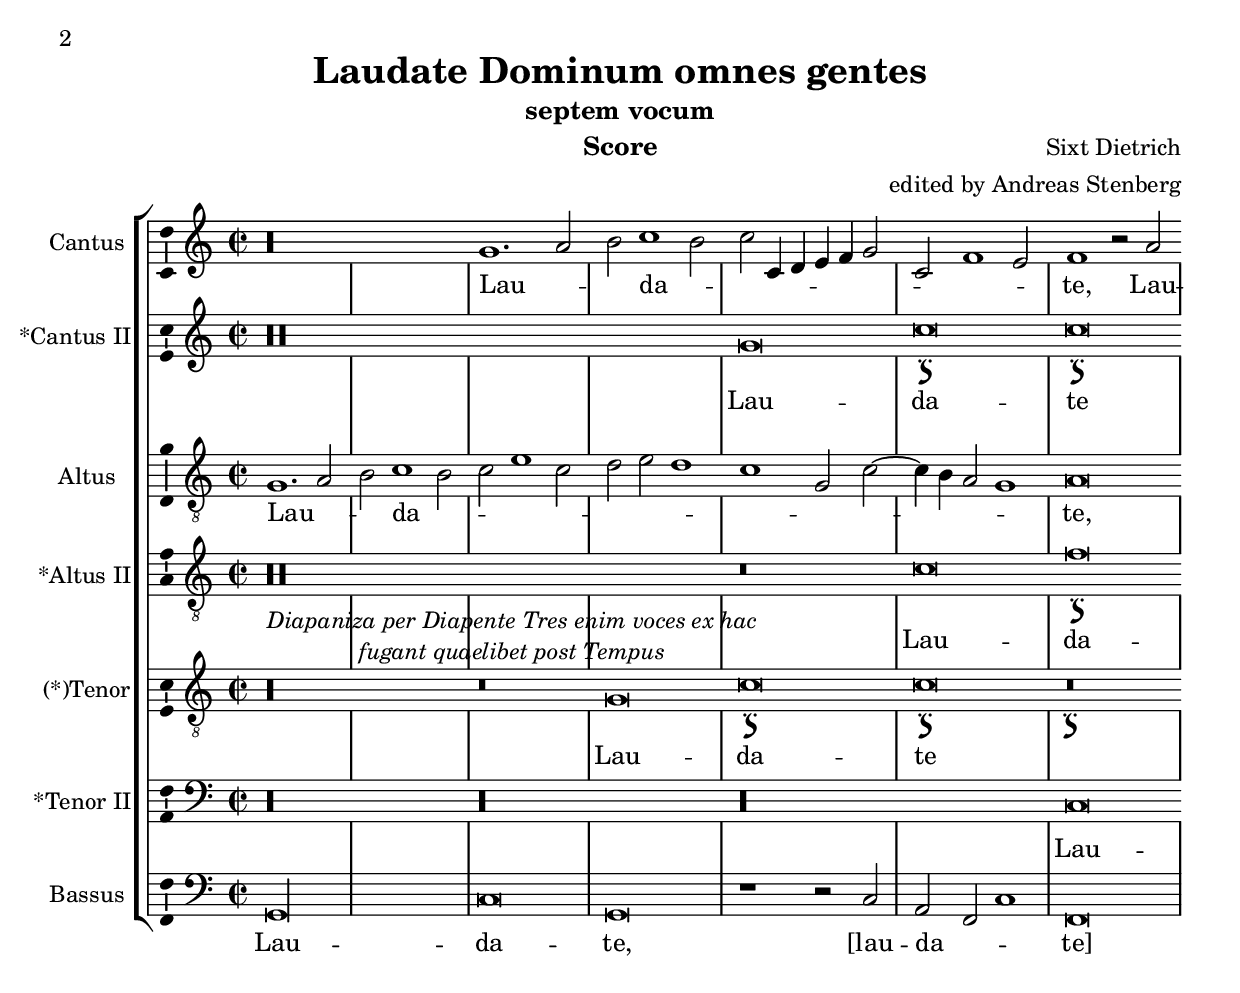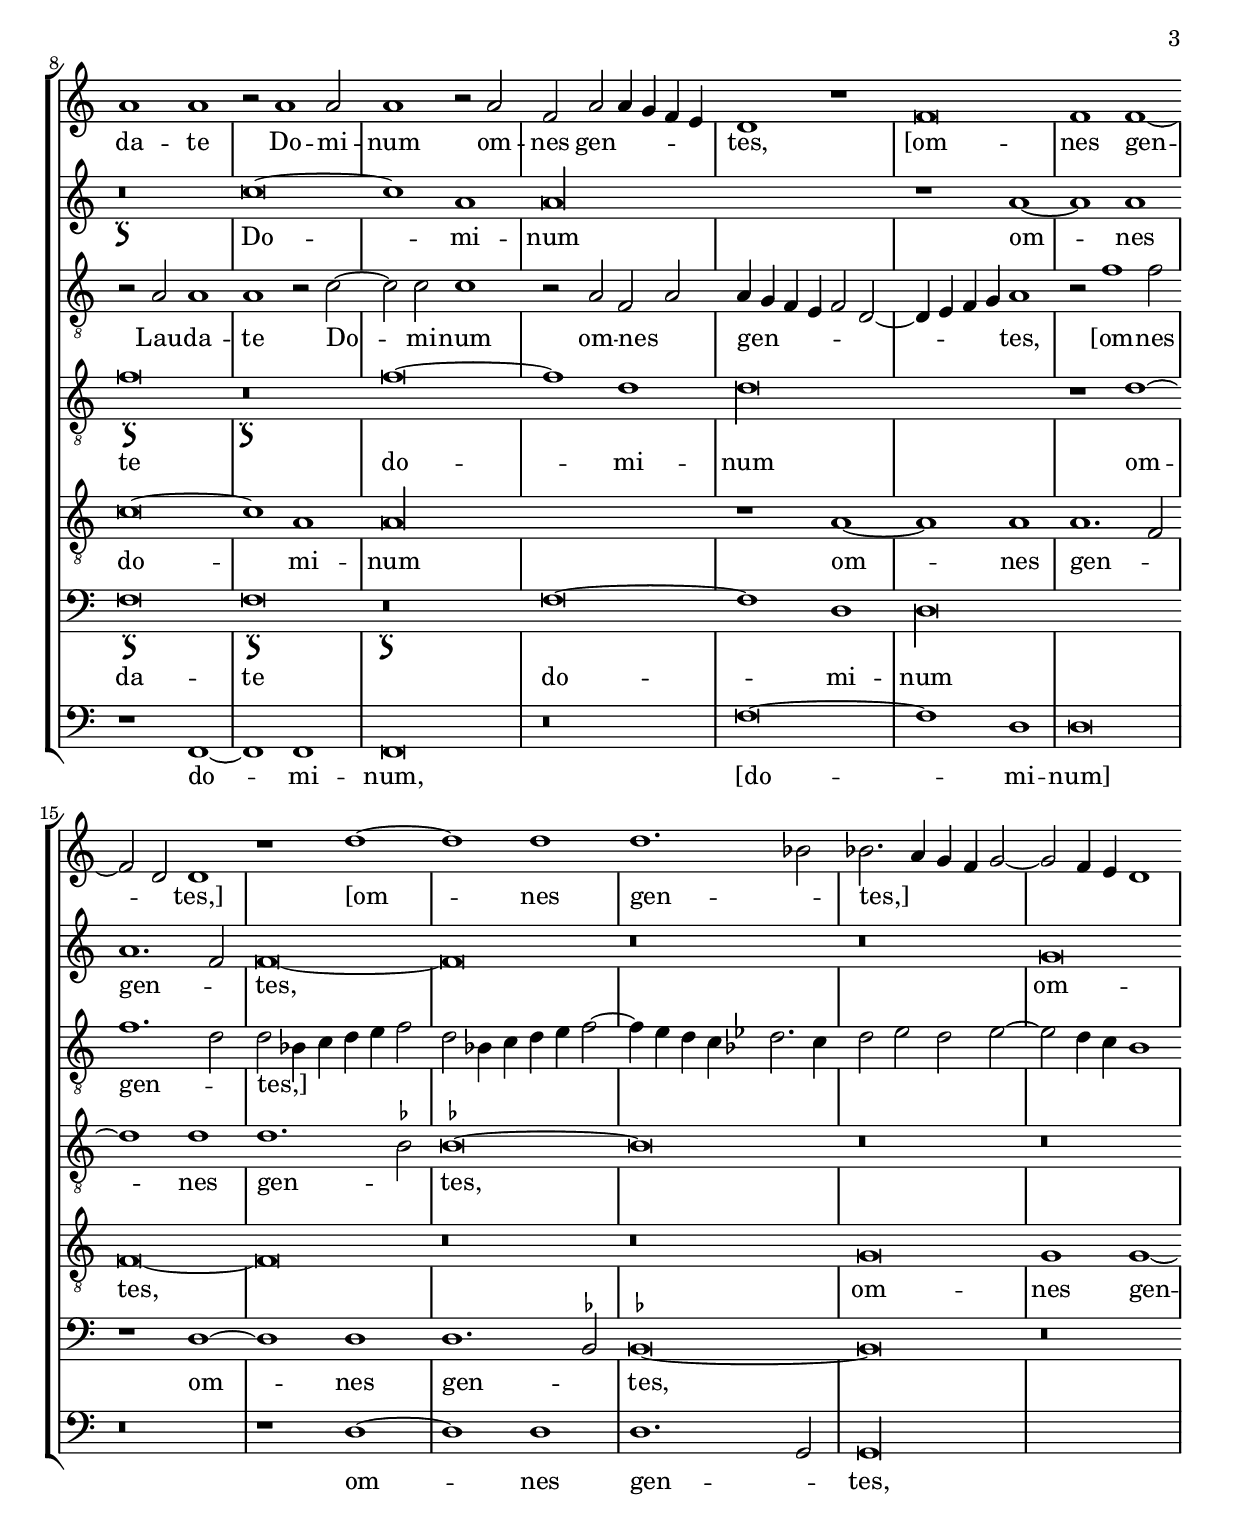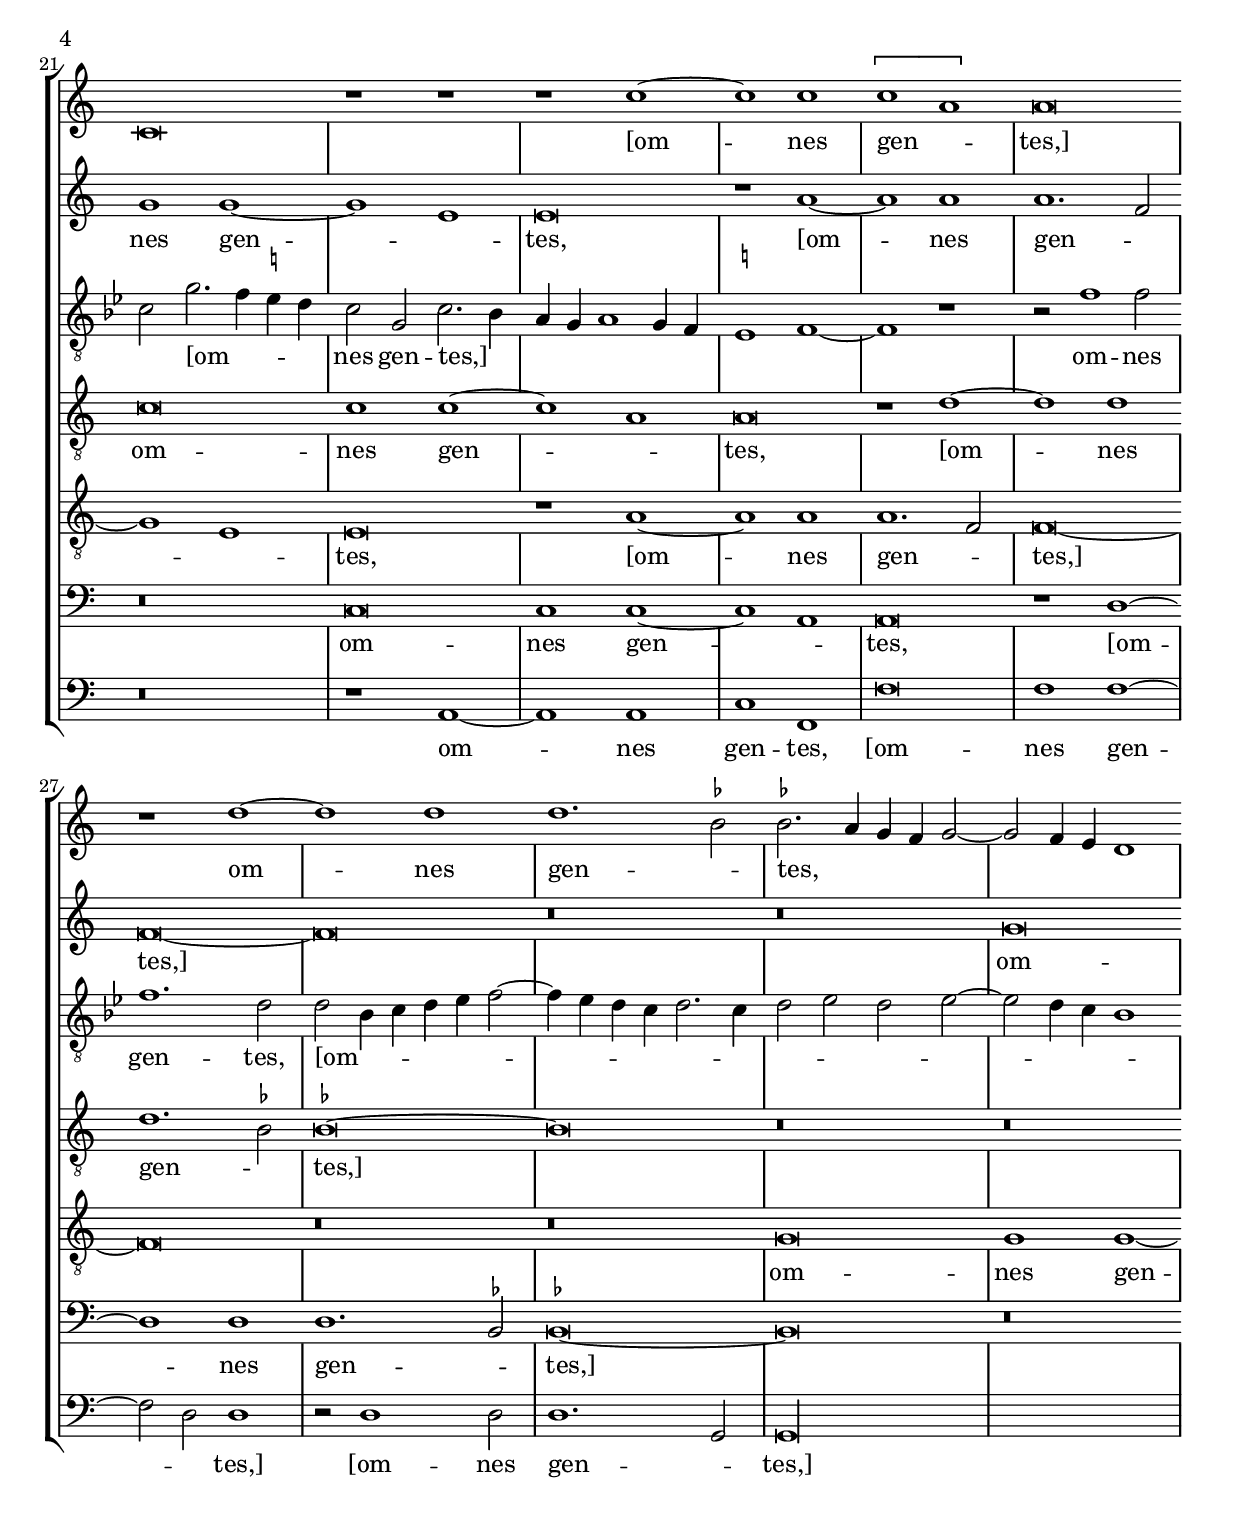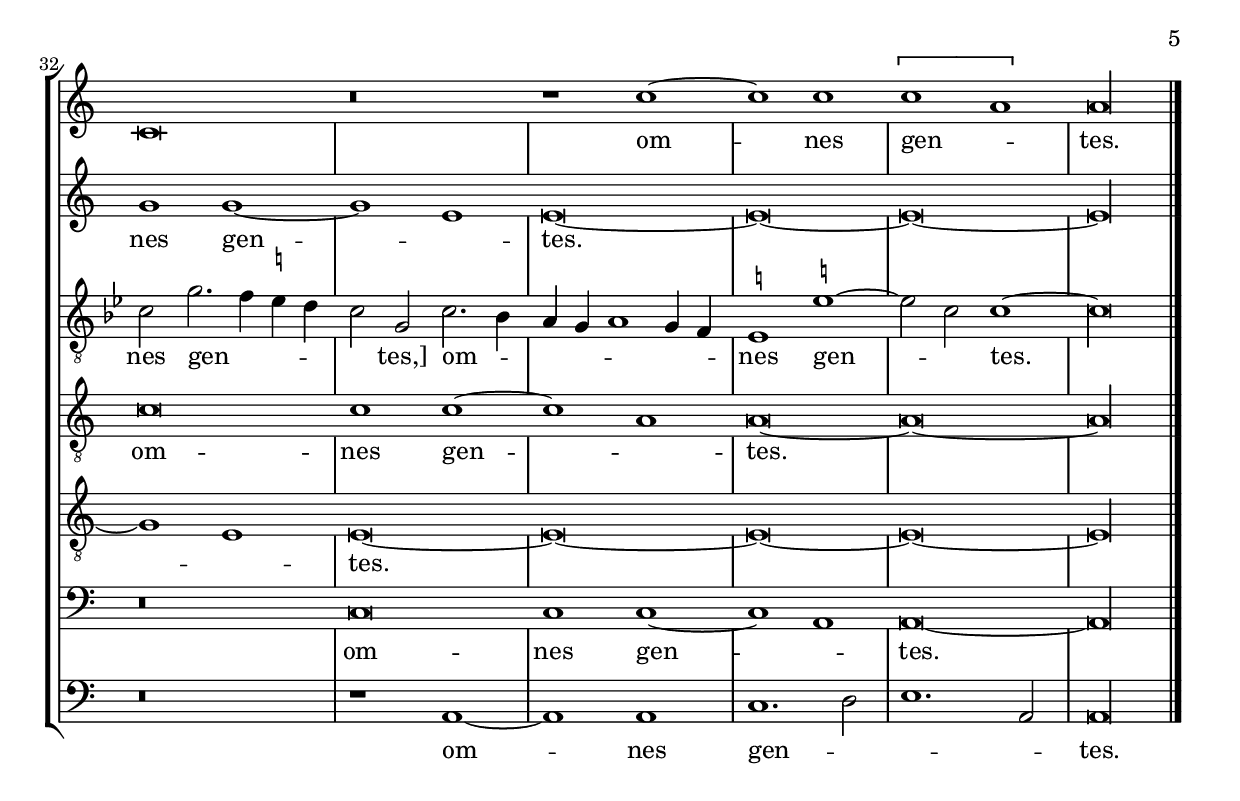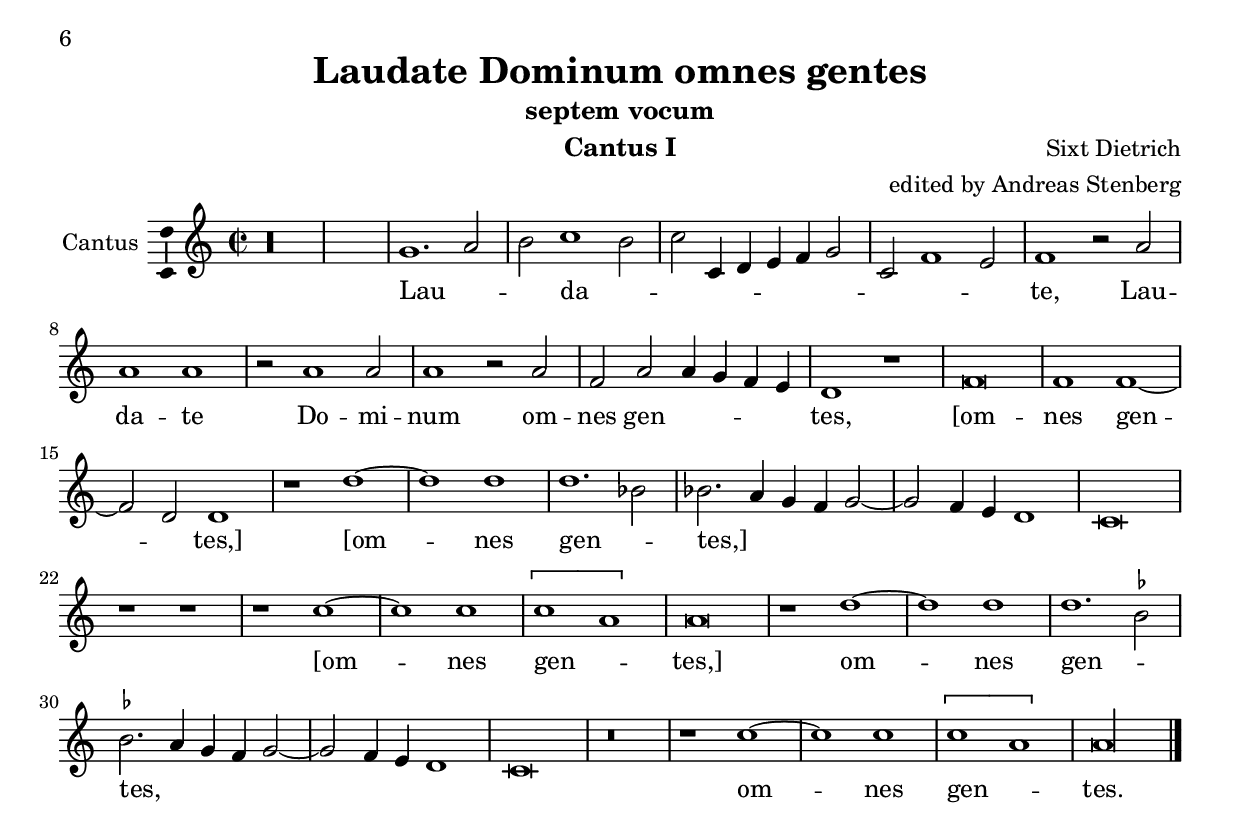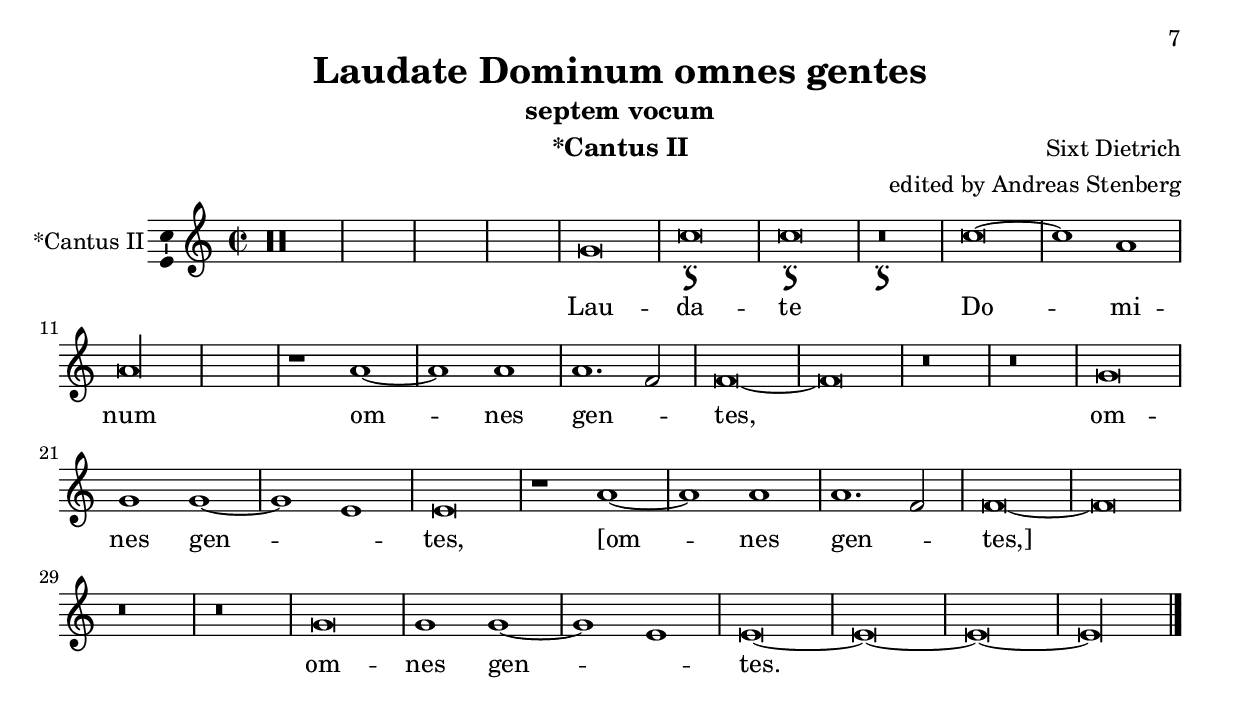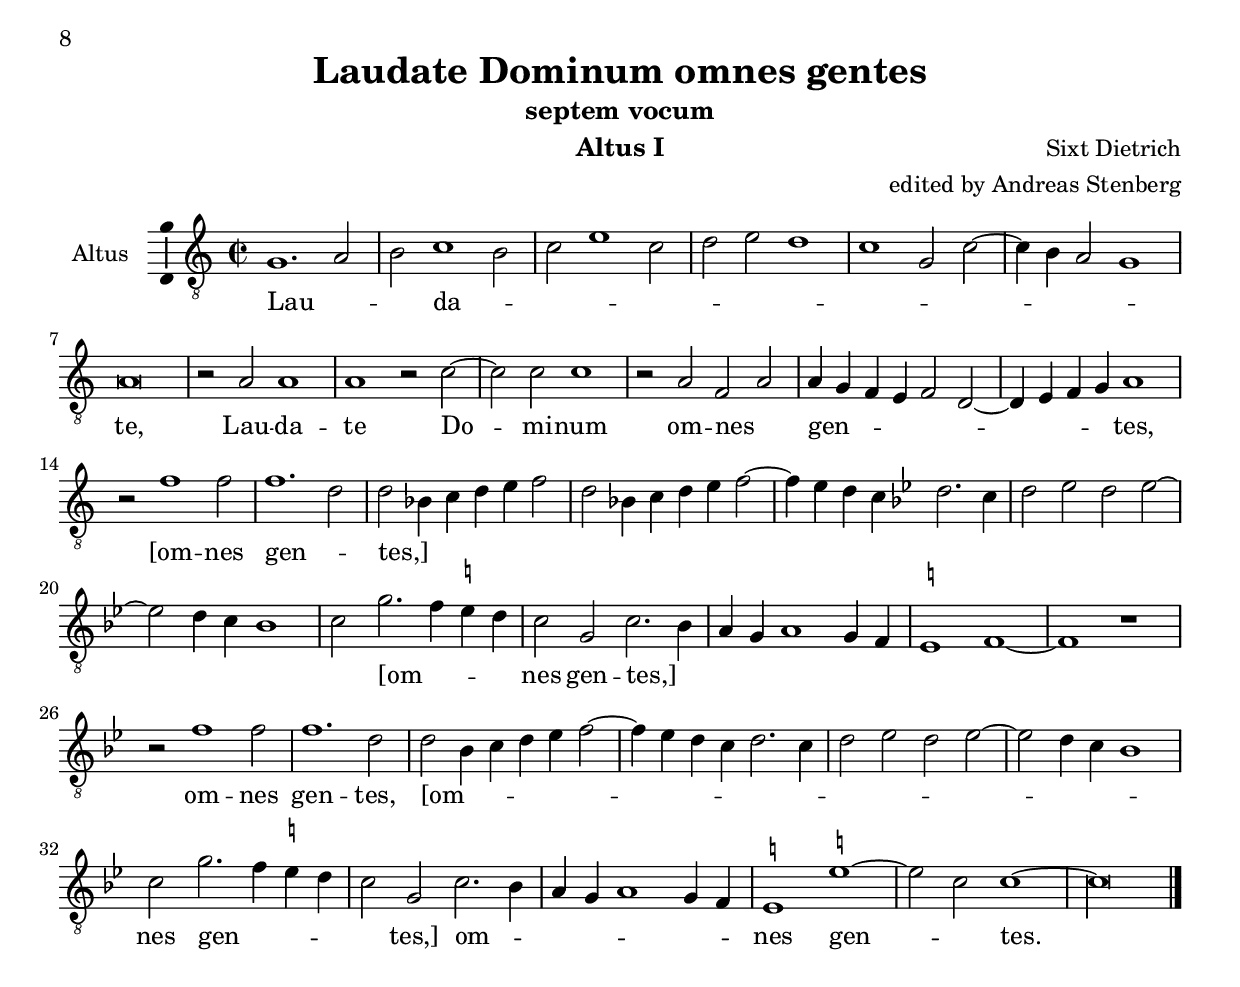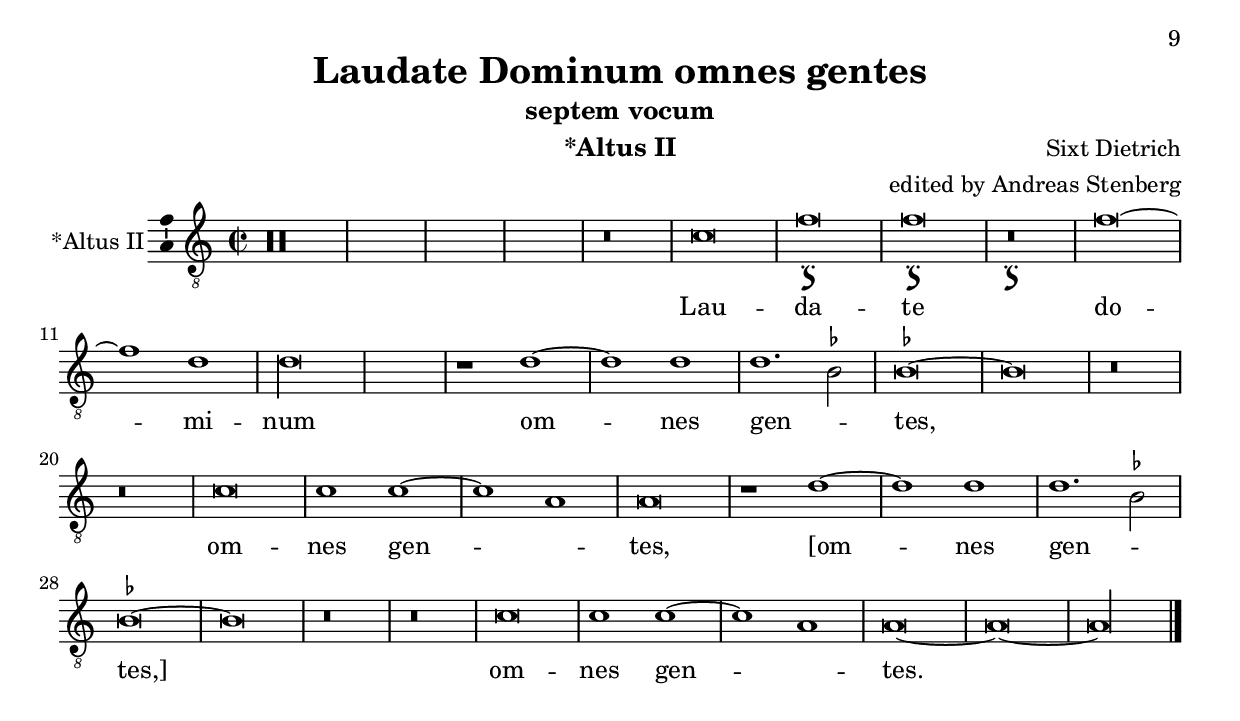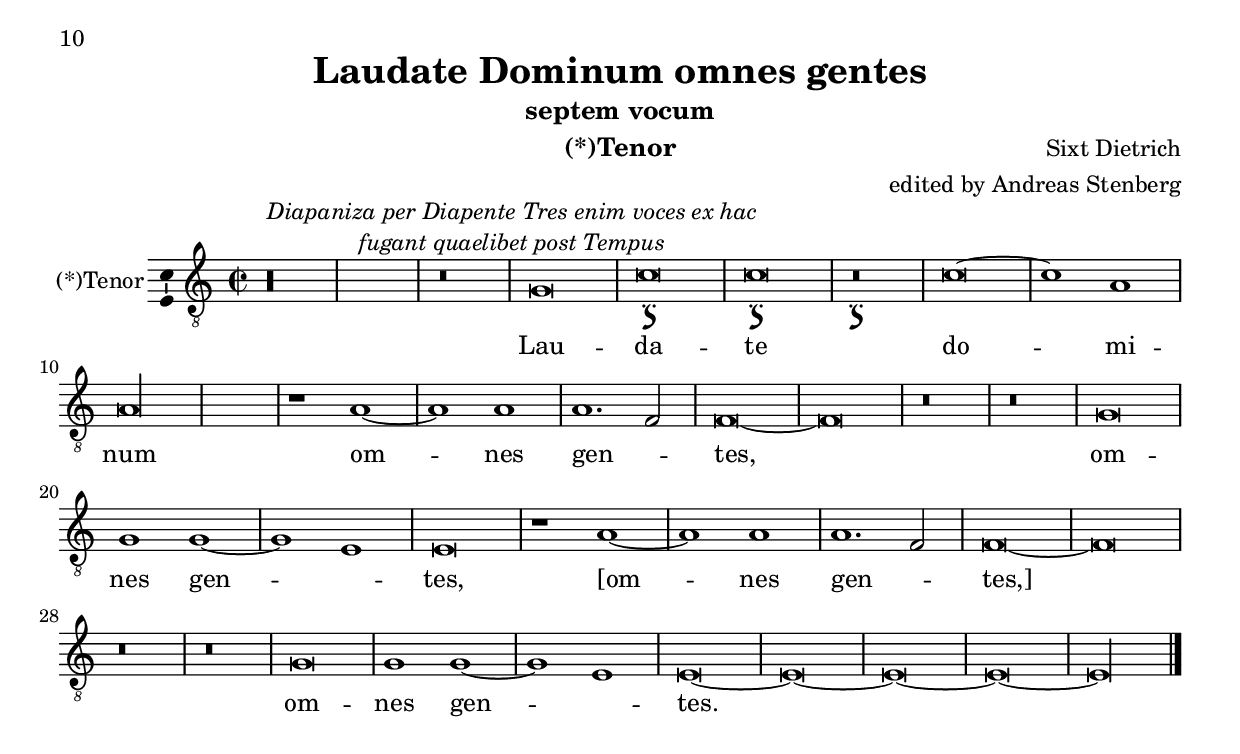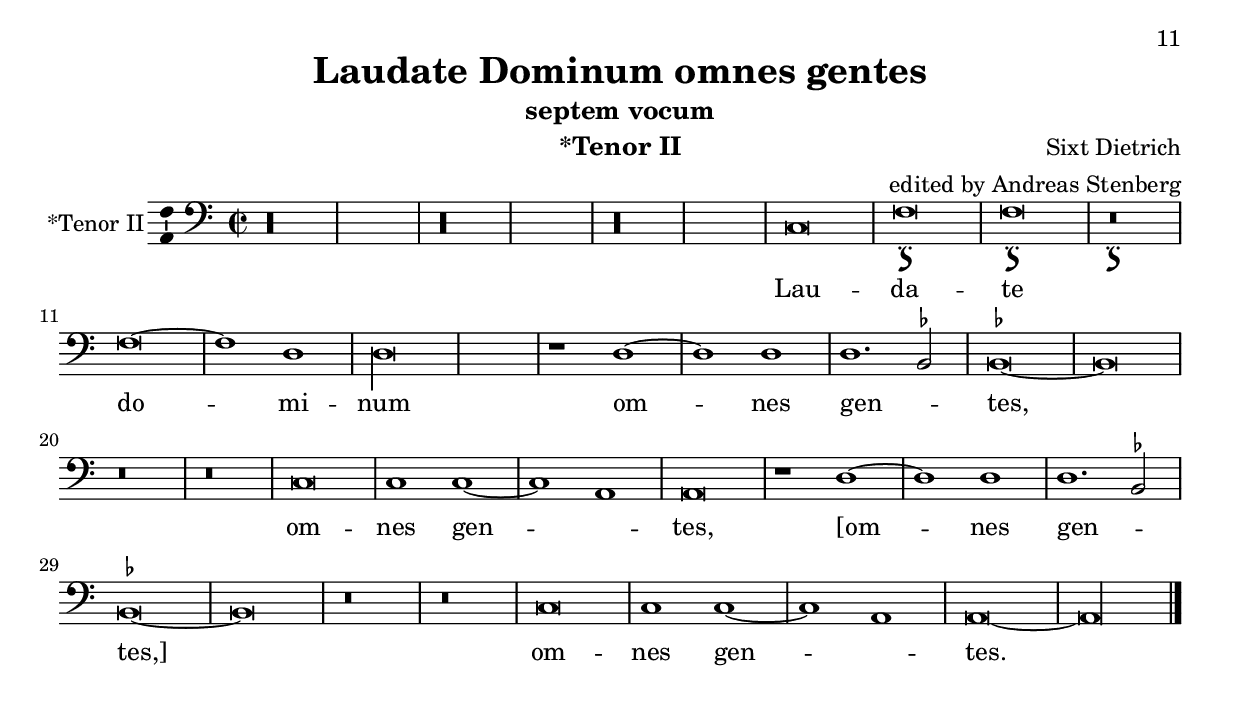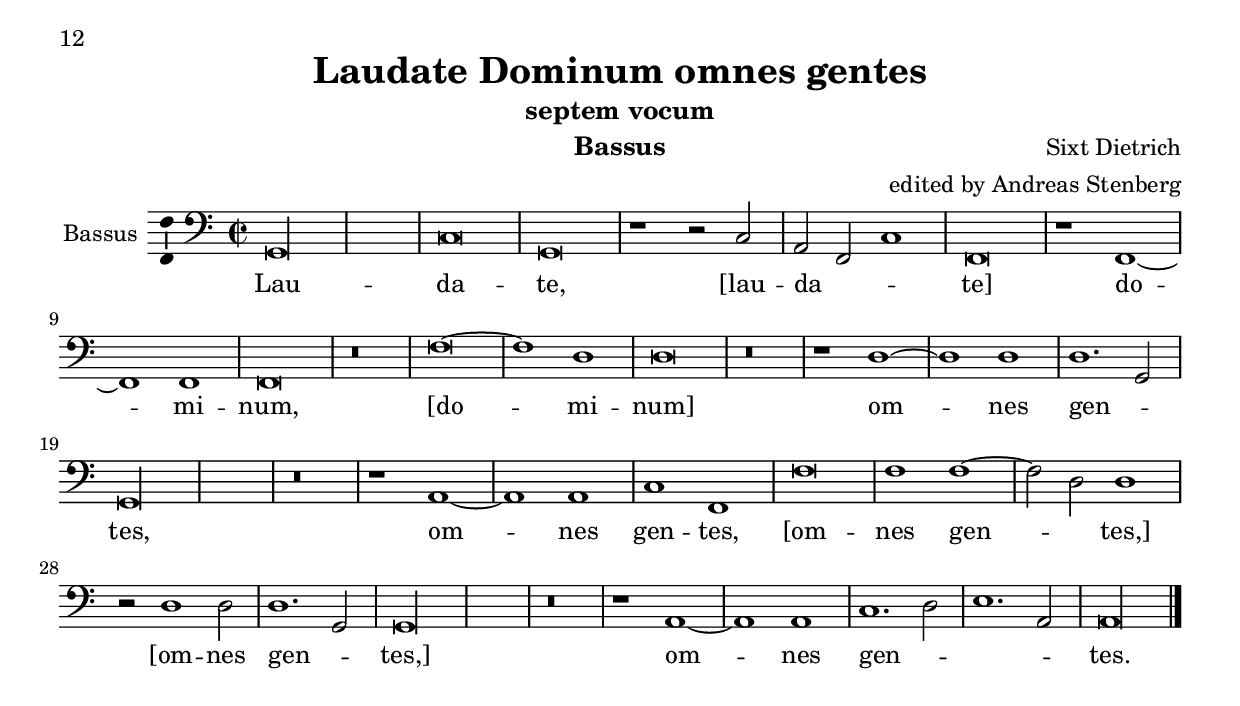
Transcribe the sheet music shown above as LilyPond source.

\version "2.18.2"
\language "deutsch"
\paper {
  ragged-bottom = ##t
  ragged-last-bottom = ##t
  print-all-headers = ##t
  page-breaking = #ly:minimal-breaking
}
ficta = { \once \set  suggestAccidentals =##t }

\header {
  title = "Laudate Dominum omnes gentes"
  subtitle = "septem vocum"
  composer = "Sixt Dietrich"
  arranger = "edited by Andreas Stenberg"
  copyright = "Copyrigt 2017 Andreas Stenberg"
}

global = {
  \key c \major
  \time 2/2
  \set Score.measureLength = #(ly:make-moment 2 1 )
  \hide Slur
}

sopranoOne = \relative c'' {
  \global
  % Music follows here.
  \dynamicUp		
  % Type notes here 

  r\longa 
  g1.( a2
  h2) c1( h2
  c2 c,4 d e f g2
  c,2 f1 e2) 
  f1 r2 a2 a1 a
  r2 a1 a2 a1 r2 a2
  f2 a2\melisma a4 g f e\melismaEnd d1 r
  f\breve f1 f1~
  f2\melisma d2\melismaEnd d1 r1 d'1~
  d1 d1 
  d1.( b2) 
  b2.( a4 g f g2~
  g2 f4 e d1
  c\breve)
  r1 r1 
  r1 c'1~
  c1 c1
  \[c1( a)\]
  a\breve
  r1 d1~
  d1 d1 
  d1.( \ficta b2) 
  \ficta b2.( a4 g f g2~
  g2 f4 e d1  
  c\breve)
  r\breve
  r1 c'1~
  c1	c1 
  \[ c1( a)\] 
  \cadenzaOn
  a\longa    
  \revert Staff.BarLine.transparent
  \bar "|."
}


altoOne = \relative c' {
  \global
  % Music follows here.
  \dynamicUp		
  % Type notes here 
  g1.( a2
  h2) c1( h2
  c2 e1 c2
  d2 e2 d1
  c1 g2 c2~
  c4 h4 a2 g1)
  a\breve
  r2 a2 a1
  a1 r2 c2~
  c2 c2
  %% syst 2
  c1 
  r2 a2 f2( a2)
  a4( g4 f4 e4 f2 d2~
  d4 e4 f4 g4) a1
  r2 f'1 f2
  f1.( d2) 
  d2( b4 c4 d4 e4 f2
  d2 b4 c4 
  %% sys 3
  d4 e4 f2~
  f4 e4 d4 c4  \key b \major d2. c4
  d2 es2 d2 es2~
  es2 d4 c4 b1 
  c2) g'2.( f4  \ficta e4 d4) 
  c2 g2 c2.( b4 
  a4 g4 a1  g4 f4
  %% sys 4
  \ficta e1 f1~
  f1) r1 
  r2 f'1 f2 
  f1. d2
  d2( b4 c4 d4 es4 f2~
  f4 es4 d4 c4 d2. c4
  d2 es2 d2 es2~
  es2 d4 c4 b1) 
  c2 g'2. (f4
  \ficta e4 d4 
  %% sys 5
  c2) g2 c2.( b4
  a4 g4 a1 g4 f4)
  \ficta e1 \ficta e'1~(
  e2 c2) c1~
  \cadenzaOn
  c\longa
  \revert Staff.BarLine.transparent
  \bar "|."
}


tenorOne = \relative c' {
  \global
  % Music follows here.
  \tag #'Tenor {
    r\longa^\markup { 
      \italic
      \center-column {
        "Diapaniza per Diapente Tres enim voces ex hac"
        "fugant quaelibet post Tempus"
      }
    } 
    r\breve
  }
  \tag #'TenDis {
    r\maxima
  }
  \tag #'TenAlt {
    r\maxima
    r\breve
  }
  \tag #'TenBass {
    r\longa
    r 
    r
  }
  g\breve
  c_\signumcongruentiae
  c_\signumcongruentiae
  r_\signumcongruentiae
  c\breve~
  c1  a1
  a\longa
  r1 a~ 
  a1   a1
  a1.( \ficta f2)
  \ficta  f\breve~
  f
  r
  r
  g\breve 
  g1 g1~(
  g1   e1)
  e\breve 
  r1 a1~
  a1   a1
  a1.( \ficta f2)
  \ficta  f\breve~
  f
  r
  r
  g\breve
  g1 g1~(
  g   e1)
  \tag #'Tenor {
    \repeat unfold 4 { e\breve~
    }
  }
  \tag #'TenDis {
    \repeat unfold 3 { e\breve~
    }
    
  }
  \tag #'TenAlt {
    \repeat unfold 2 { e\breve~
    }
  }
  \tag #'TenBass {
    \repeat unfold 1 { e\breve~
    }

  }
  \cadenzaOn
  e\longa
  \revert Staff.BarLine.transparent
  
}
sopranoTwo = \relative c'' {
  \global
  % Music follows here.
  \dynamicUp		
  \transpose c c'
  % Type notes here 
  \keepWithTag #'TenDis
  \tenorOne

  \bar "|."
 
}
altoTwo =   
\relative c' {
  \global
  % Music follows here.
  %%\set Staff.instrumentName = "Tenor"
  \dynamicUp		
  % Type notes here
  \transpose g c' {
    \keepWithTag #'TenAlt
    \tenorOne
  }
  \bar "|."  
}

tenorTwo = \relative c {
  \global
  % Music follows here.
  \dynamicUp		
  % Type notes here 
  \keepWithTag #'Tenor
  \tenorOne

  \bar "|."
}

bassOne =  
\relative c {
  \global
  % Music follows here.
  %%	\set Staff.instrumentName = "Tenor"
  \dynamicUp		
  % Type notes here
  \transpose g c {
    \keepWithTag #'TenBass 
    \tenorOne 
  }
  \bar "|."
}

bassTwo = \relative c {
  \global
  % Music follows here.
  \dynamicUp		
  % Type notes here 
  g\longa
  c\breve
  g\breve
  r1 r2 c2
  a2( f2 c'1)
  f,\breve
  r1 f1~
  f1 f1
  f\breve
  r\breve
  f'\breve~
  f1 d1
  d\breve
  r\breve
  r1 d1~
  d1 d1 
  d1.( g,2) 
  g\longa 
  %% sys 2
  r\breve
  r1 a1~
  a1 a1
  c1 f,1 
  f'\breve
  f1 f1~(
  f2 d2)  d1 
  r2 d1 d2 
  d1.(  g,2)
  g\longa
  r\breve
  r1 a1~
  a1 a1 
  c1.( d2 
  e1. a,2) 
  \cadenzaOn
  a\longa
  \revert Staff.BarLine.transparent
  \bar "|."
}

sopranoOneVerse = \lyricmode {
  % Lyrics follow here.
  Lau -- da -- te, Lau -- da -- te Do -- mi -- num om -- nes gen -- tes,
  [om -- nes gen -- tes,]
  "[om" -- nes gen -- "tes,]"
  [om -- nes gen -- tes,]
  om -- nes gen -- tes,
  om -- nes gen -- tes.
}

sopranoTwoVerse = \lyricmode {
  % Lyrics follow here.
  Lau -- da -- te Do -- mi -- num om -- nes gen -- tes,
  om -- nes gen -- tes, "[om" -- nes gen -- "tes,]"
  om -- nes gen -- tes.
}

altoOneVerse = \lyricmode {
  % Lyrics follow here.
  Lau -- da -- te, Lau -- da -- te Do -- mi -- num om -- nes gen -- tes,
  [om -- nes gen -- tes,]
  "[om" -- nes gen -- "tes,]"
  om -- nes gen -- tes,
  [om -- nes gen -- tes,]
  om -- nes gen -- tes.
}

altoTwoVerse = \lyricmode {
  % Lyrics follow here.
  Lau -- da -- te do -- mi -- num om -- nes gen -- tes,
  om -- nes gen -- tes, "[om" -- nes gen -- "tes,]"
  om -- nes gen -- tes.
}


tenorTwoVerse = \lyricmode {
  % Lyrics follow here.
  Lau -- da -- te do -- mi -- num om -- nes gen -- tes,
  om -- nes gen -- tes, "[om" -- nes gen -- "tes,]"
  om -- nes gen -- tes.  
}

bassOneVerse = \lyricmode {
  % Lyrics follow here.
  Lau -- da -- te do -- mi -- num om -- nes gen -- tes,
  om -- nes gen -- tes, "[om" -- nes gen -- "tes,]"
  om -- nes gen -- tes.
}

bassTwoVerse = \lyricmode {
  % Lyrics follow here.
  Lau -- da -- te,
  [lau -- da -- te] do -- mi -- num, [do -- mi -- num] om -- nes gen -- tes,
  om -- nes gen -- tes, "[om" -- nes gen -- "tes,]"
  [om -- nes gen -- tes,]
  om -- nes gen -- tes.
}

rehearsalMidi = #
(define-music-function
 (parser location name midiInstrument lyrics) (string? string? ly:music?)
 #{
   \unfoldRepeats <<
     \new Staff = "soprano1" \new Voice = "soprano1" { \sopranoOne }
     \new Staff = "soprano2" \new Voice = "soprano2" { \sopranoTwo }
     \new Staff = "alto1" \new Voice = "alto1" { \altoOne }
     \new Staff = "alto2" \new Voice = "alto2" { \altoTwo }
     \new Staff = "tenor2" \new Voice = "tenor2" { \tenorTwo }
     \new Staff = "bass1" \new Voice = "bass1" { \bassOne }
     \new Staff = "bass2" \new Voice = "bass2" { \bassTwo }
     \context Staff = $name {
       \set Score.midiMinimumVolume = #0.5
       \set Score.midiMaximumVolume = #0.5
       \set Score.tempoWholesPerMinute = #(ly:make-moment 60 1)
       \set Score.midiInstrument = "choir aahs"
       \set Staff.midiMinimumVolume = #0.8
       \set Staff.midiMaximumVolume = #1.0
       \set Staff.midiInstrument = $midiInstrument
     }
     \new Lyrics \with {
       alignBelowContext = $name
     } \lyricsto $name $lyrics
   >>
 #})

%% for printing of score
\score {
  \new StaffGroup <<
    \new Staff \with {
      midiInstrument = "choir aahs"
      instrumentName = "Cantus"
      \consists "Ambitus_engraver"
    } {  \override Staff.BarLine.transparent = ##t
 \sopranoOne }
    \addlyrics { \sopranoOneVerse }
    \new Staff \with {
      midiInstrument = "choir aahs"
      instrumentName = "*Cantus II"
      \consists "Ambitus_engraver"
    } {  \override Staff.BarLine.transparent = ##t
 \sopranoTwo }
    \addlyrics { \sopranoTwoVerse }
    \new Staff \with {
      midiInstrument = "choir aahs"
      instrumentName = "Altus"
      \consists "Ambitus_engraver"
    } { \clef "treble_8"   \override Staff.BarLine.transparent = ##t
\altoOne }
    \addlyrics { \altoOneVerse }
    \new Staff \with {
      midiInstrument = "choir aahs"
      instrumentName = "*Altus II"
      \consists "Ambitus_engraver"
    } { \clef "treble_8"   \override Staff.BarLine.transparent = ##t
\altoTwo }
    \addlyrics { \altoTwoVerse }
    \new Staff \with {
      midiInstrument = "choir aahs"
      instrumentName = "(*)Tenor"
      \consists "Ambitus_engraver"
    } { \clef "treble_8"   \override Staff.BarLine.transparent = ##t
\tenorTwo }
    \addlyrics { \tenorTwoVerse }
    \new Staff \with {
      midiInstrument = "choir aahs"
      instrumentName = "*Tenor II"
      \consists "Ambitus_engraver"
    } { \clef bass   \override Staff.BarLine.transparent = ##t
\bassOne }
    \addlyrics { \bassOneVerse }
    \new Staff \with {
      midiInstrument = "choir aahs"
      instrumentName = "Bassus"
      \consists "Ambitus_engraver"
    } { \clef bass \bassTwo }
    \addlyrics { \bassTwoVerse }
  >>
  \layout { }
  \midi {
    \tempo 1=60
  }
  \header {
    instrument = "Score"
    breakbefore = ##t
  }
}
%% For printing of Parts

\score {
  \new StaffGroup <<
    \new Staff \with {
      midiInstrument = "choir aahs"
      instrumentName = "Cantus"
      \consists "Ambitus_engraver"
    } { \set Timing.defaultBarType = "'" \sopranoOne }
    \addlyrics { \sopranoOneVerse }
  >>
  \layout { }
  \header {
    instrument = "Cantus I"
    breakbefore = ##t
  }
}
\score {
  \new StaffGroup <<
    \new Staff \with {
      midiInstrument = "choir aahs"
      instrumentName = "*Cantus II"
      \consists "Ambitus_engraver"
    } { \set Timing.defaultBarType = "'" \sopranoTwo }
    \addlyrics { \sopranoTwoVerse }
  >>
  \layout { }
  \header {
    instrument = "*Cantus II"
    breakbefore = ##t
  }
}
\score {
  \new StaffGroup <<
    \new Staff \with {
      midiInstrument = "choir aahs"
      instrumentName = "Altus"
      \consists "Ambitus_engraver"
    } { \clef "treble_8" \set Timing.defaultBarType = "'"  \altoOne }
    \addlyrics { \altoOneVerse }
  >>
  \layout { }
  \header {
    instrument = "Altus I"
    breakbefore = ##t
  }
}
\score {
  \new StaffGroup <<
    \new Staff \with {
      midiInstrument = "choir aahs"
      instrumentName = "*Altus II"
      \consists "Ambitus_engraver"
    } { \clef "treble_8" \set Timing.defaultBarType = "'" \altoTwo }
    \addlyrics { \altoTwoVerse }
  >>
  \layout { }
  \header {
    instrument = "*Altus II"
    breakbefore = ##t
  }
}
\score {
  \new StaffGroup <<
    \new Staff \with {
      midiInstrument = "choir aahs"
      instrumentName = "(*)Tenor"
      \consists "Ambitus_engraver"
    } { \clef "treble_8" \set Timing.defaultBarType = "'" \tenorTwo }
    \addlyrics { \tenorTwoVerse }
  >>
  \layout { }
  \header {
    instrument = "(*)Tenor"
    breakbefore = ##t
  }
}
\score {
  \new StaffGroup <<
    \new Staff \with {
      midiInstrument = "choir aahs"
      instrumentName = "*Tenor II"
      \consists "Ambitus_engraver"
    } { \clef bass \set Timing.defaultBarType = "'"  \bassOne }
    \addlyrics { \bassOneVerse }
  >>
  \layout { }
  \header {
    instrument = "*Tenor II"
    breakbefore = ##t
  }
}
\score {
  \new StaffGroup <<
    \new Staff \with {
      midiInstrument = "choir aahs"
      instrumentName = "Bassus"
      \consists "Ambitus_engraver"
    } { \clef bass \set Timing.defaultBarType = "'" \bassTwo }
    \addlyrics { \bassTwoVerse }
  >>
  \layout { }
  \header {
    instrument = "Bassus"
    breakbefore = ##t
  }
}

% Rehearsal MIDI files:
\book {
  \bookOutputSuffix "soprano1"
  \score {
    \rehearsalMidi "soprano1" "soprano sax" \sopranoOneVerse
    \midi { }
  }
}

\book {
  \bookOutputSuffix "soprano2"
  \score {
    \rehearsalMidi "soprano2" "soprano sax" \sopranoTwoVerse
    \midi { }
  }
}

\book {
  \bookOutputSuffix "alto1"
  \score {
    \rehearsalMidi "alto1" "soprano sax" \altoOneVerse
    \midi { }
  }
}

\book {
  \bookOutputSuffix "alto2"
  \score {
    \rehearsalMidi "alto2" "soprano sax" \altoTwoVerse
    \midi { }
  }
}
%{
\book {
  \bookOutputSuffix "tenor1"
  \score {
    \rehearsalMidi "tenor1" "tenor sax" \tenorOneVerse
    \midi { }
  }
}
%}
\book {
  \bookOutputSuffix "tenor2"
  \score {
    \rehearsalMidi "tenor2" "tenor sax" \tenorTwoVerse
    \midi { }
  }
}

\book {
  \bookOutputSuffix "bass1"
  \score {
    \rehearsalMidi "bass1" "tenor sax" \bassOneVerse
    \midi { }
  }
}

\book {
  \bookOutputSuffix "bass2"
  \score {
    \rehearsalMidi "bass2" "tenor sax" \bassTwoVerse
    \midi { }
  }
}

